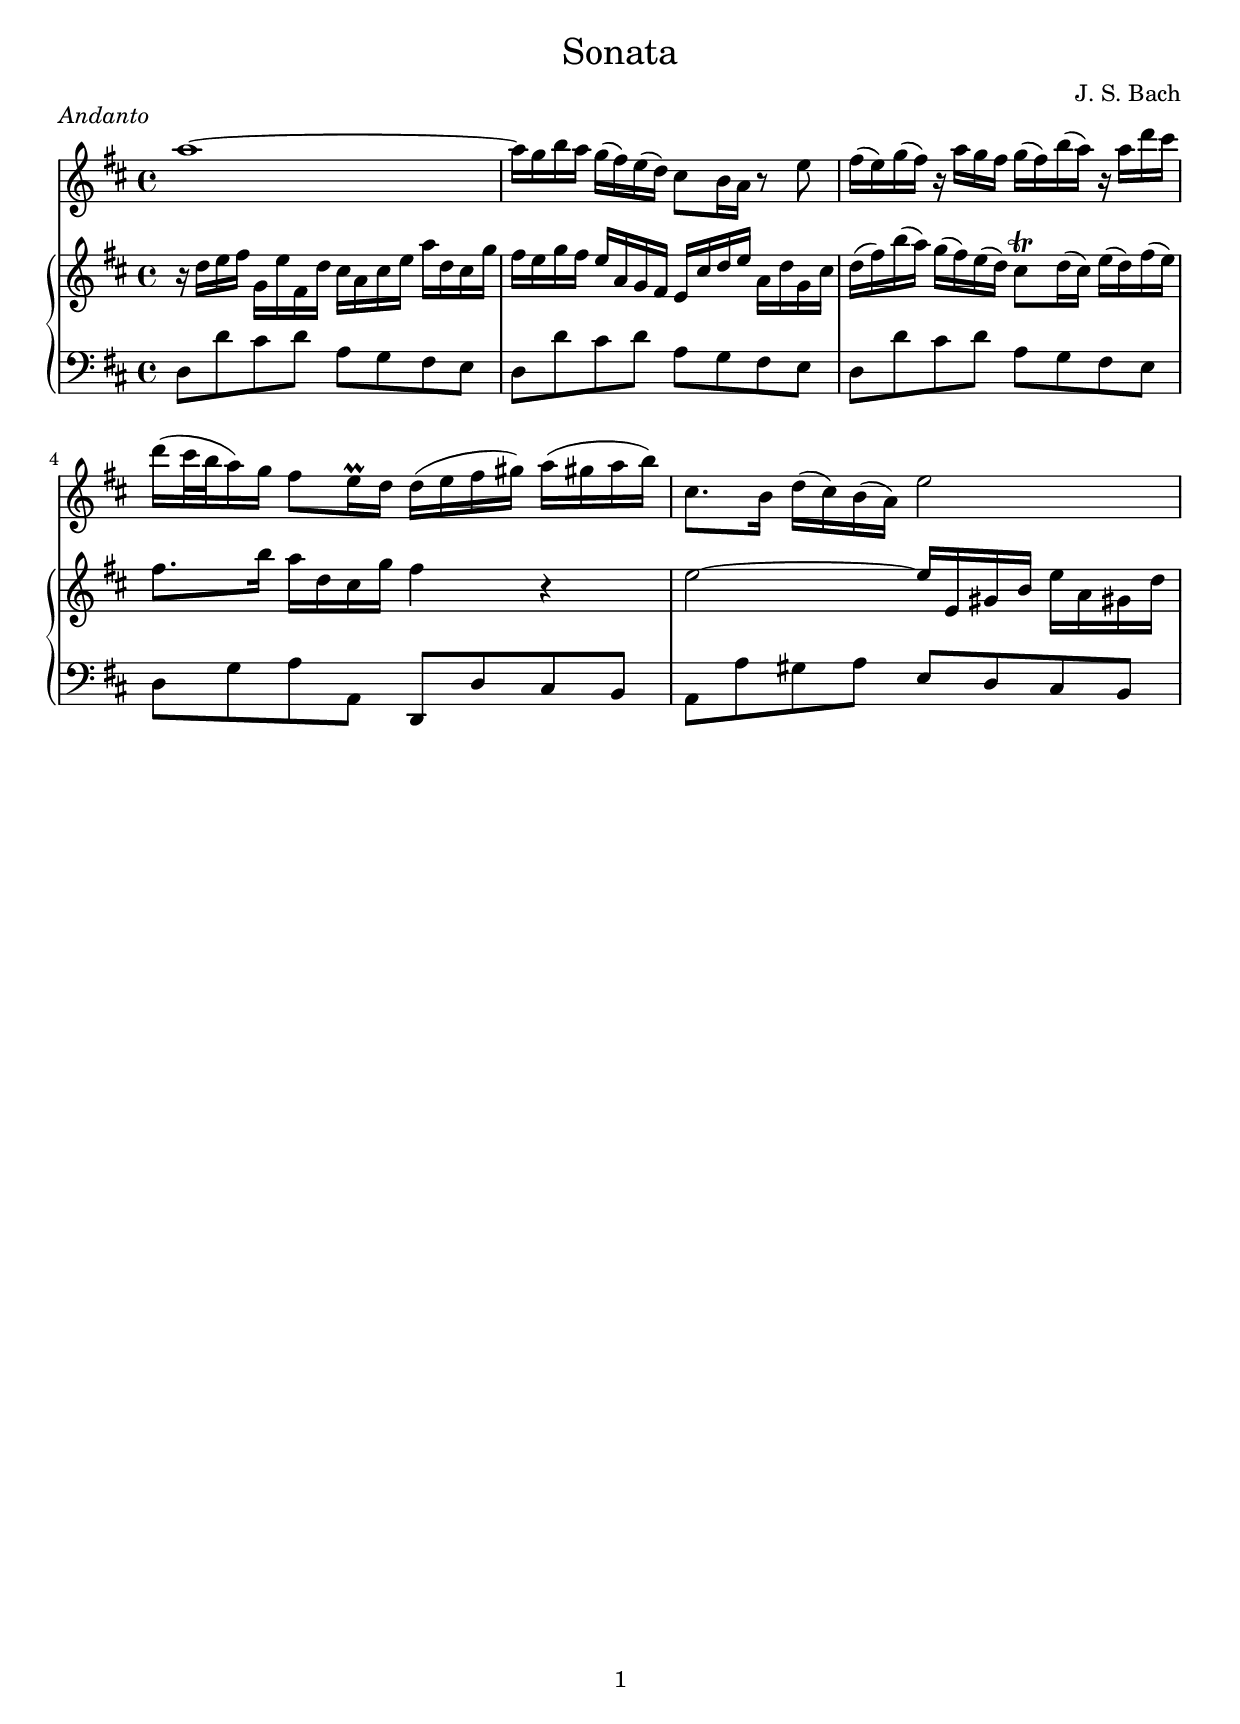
\version "2.18.2"
\language "english"

#(set-default-paper-size "a4")

\paper {
	top-margin = .8\cm
	bottom-margin = 0.8\cm
	max-systems-per-page = 7

	% Page numbers bottom, centered
	% From Lilypond Notation Reference section 3.2.2 Custom titles headers and footers
	print-page-number = ##t
	print-first-page-number = ##t
	oddHeaderMarkup = \markup \null
	evenHeaderMarkup = \markup \null
	oddFooterMarkup = \markup {
		\fill-line {
			\on-the-fly \print-page-number-check-first
			\fromproperty #'page:page-number-string
		}
	}
	evenFooterMarkup = \oddFooterMarkup
	}

\layout {
	indent = #0
}

\header {
	title = \markup {\medium "Sonata" }
	composer = "J. S. Bach"
	opus = "BWV 1014"
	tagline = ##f
}


%%%%%%%%%%%%%%%%%%
%% 1st Movement %%
%%%%%%%%%%%%%%%%%%

%%%%%%%%%%%%%%%%%%
%% 2nd Movement %%
%%%%%%%%%%%%%%%%%%

mvtII_vln = \relative c''' {
	\clef treble
	\key d \major
	\time 4/4
	a1 ~ |
	a16 g b a g( fs) e( d) cs8 b16 a r8 e' |
	fs16( e) g( fs) r a g fs g( fs) b( a) r a d cs |
	d( cs32 b a16) g fs8 e16\prall d d( e fs gs) a( gs a b) |
	cs,8. b16 d( cs) b( a) e'2 |
	% \bar "|."
	}

mvtII_kbd_up = \relative c'' {
	\clef treble
	\key d \major
	\time 4/4
	r16 d e fs g, e' fs, d' cs a cs e a d, cs g' |
	fs e g fs e a, g fs e cs' d e a, d g, cs |
	d( fs) b( a) g( fs) e( d) cs8\trill d16( cs) e( d) fs( e) |
	fs8. b16 a d, cs g' fs4 r |
	e2 ~ e16 e, gs b e a, gs d' |
	% \bar "|."
	}

mvtII_kbd_dn = \relative c {
	\clef bass
	\key d \major
	\time 4/4
	d8 d' cs d a g fs e |
	d d' cs d a g fs e |
	d d' cs d a g fs e |
	d g a a, d, d' cs b |
	a a' gs a e d cs b |
	% \bar "|."
	}

\score {
	\header {
	piece = \markup { \italic "Andanto" }
	opus = ##f
	}
	<<
		\set strictBeatBeaming = ##t
		\override Script.padding = #0.5
		#(set-accidental-style 'neo-modern)
		\mvtII_vln

		\new PianoStaff <<
			\new Staff = "upper" \mvtII_kbd_up
			#(set-accidental-style 'neo-modern)
			\new Staff = "lower" \mvtII_kbd_dn
		>>
	>>
}
